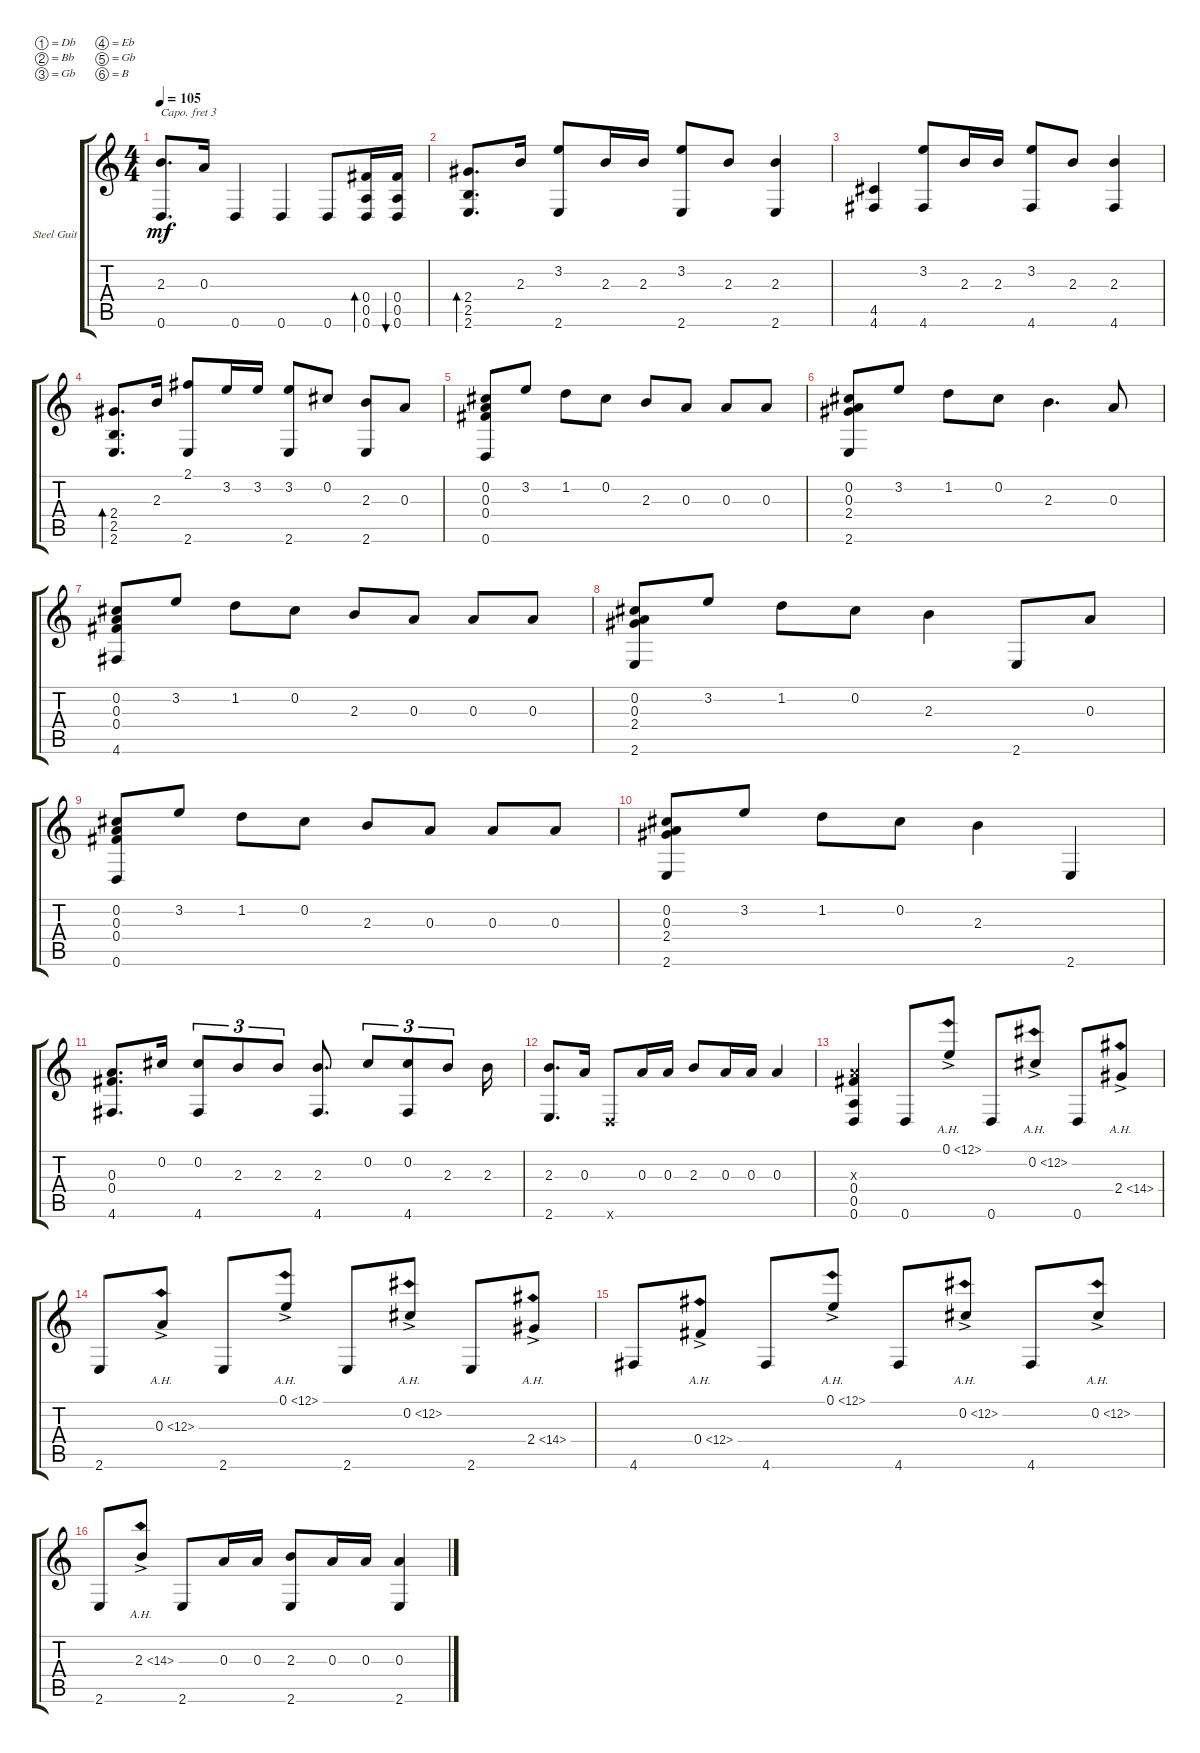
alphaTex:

\defaultSystemsLayout 4
\bracketExtendMode groupsimilarinstruments
\firstSystemTrackNameOrientation horizontal
\otherSystemsTrackNameOrientation horizontal
\track ("Steel Guitar" "Steel Guit") {instrument acousticguitarsteel}
\staff {score tabs}
\capo 3
\tuning (Db4 Bb3 Gb3 Eb3 Gb2 B1)
\ts (4 4)
\tempo 105
\clef g2
\ks c
(2.3 0.6).8{d dy mf} 0.3.16 0.6.4 0.6.4 0.6.8 (0.6 0.5 0.4).16{bd 30} (0.4 0.5 0.6).16{bu 30} |
(2.6 2.5 2.4).8{d bd 30} 2.3.16 (3.2 2.6).8 2.3.16 2.3.16 (3.2 2.6).8 2.3.8 (2.3 2.6).4 |
(4.6 4.5).4 (3.2 4.6).8 2.3.16 2.3.16 (3.2 4.6).8 2.3.8 (2.3 4.6).4 |
(2.6 2.5 2.4).8{d bd 30} 2.3.16 (2.6 2.1).8 3.2.16 3.2.16 (3.2 2.6).8 0.2.8 (2.3 2.6).8 0.3.8 |
(0.6 0.4 0.3 0.2).8 3.2.8 1.2.8 0.2.8 2.3.8 0.3.8 0.3.8 0.3.8 |
(2.6 2.4 0.3 0.2).8 3.2.8 1.2.8 0.2.8 2.3.4{d} 0.3.8 |
(4.6 0.4 0.3 0.2).8 3.2.8 1.2.8 0.2.8 2.3.8 0.3.8 0.3.8 0.3.8 |
(2.6 2.4 0.3 0.2).8 3.2.8 1.2.8 0.2.8 2.3.4 2.6.8 0.3.8 |
(0.6 0.4 0.3 0.2).8 3.2.8 1.2.8 0.2.8 2.3.8 0.3.8 0.3.8 0.3.8 |
(2.6 2.4 0.3 0.2).8 3.2.8 1.2.8 0.2.8 2.3.4 2.6.4 |
(4.6 0.3 0.4).8{d} 0.2.16 (0.2 4.6).8{tu (3 2)} 2.3.8{tu (3 2)} 2.3.8{tu (3 2)} (2.3 4.6).8{d} 0.2.8{tu (3 2)} (0.2 4.6).8{tu (3 2)} 2.3.8{tu (3 2)} 2.3.16 |
(2.3 2.6).8{d} 0.3.16 0.6{x}.8 0.3.16 0.3.16 2.3.8 0.3.16 0.3.16 0.3.4 |
(0.6 0.4 0.5 0.3{x}).4 0.6.8 0.1{ah 12 ac}.8 0.6.8 0.2{ah 12 ac}.8 0.6.8 2.4{ah 12 ac}.8 |
2.6.8 0.3{ah 12 ac}.8 2.6.8 0.1{ah 12 ac}.8 2.6.8 0.2{ah 12 ac}.8 2.6.8 2.4{ah 12 ac}.8 |
4.6.8 0.4{ah 12 ac}.8 4.6.8 0.1{ah 12 ac}.8 4.6.8 0.2{ah 12 ac}.8 4.6.8 0.2{ah 12 ac}.8 |
2.6.8 2.3{ah 12 ac}.8 2.6.8 0.3.16 0.3.16 (2.6 2.3).8 0.3.16 0.3.16 (2.6 0.3).4
